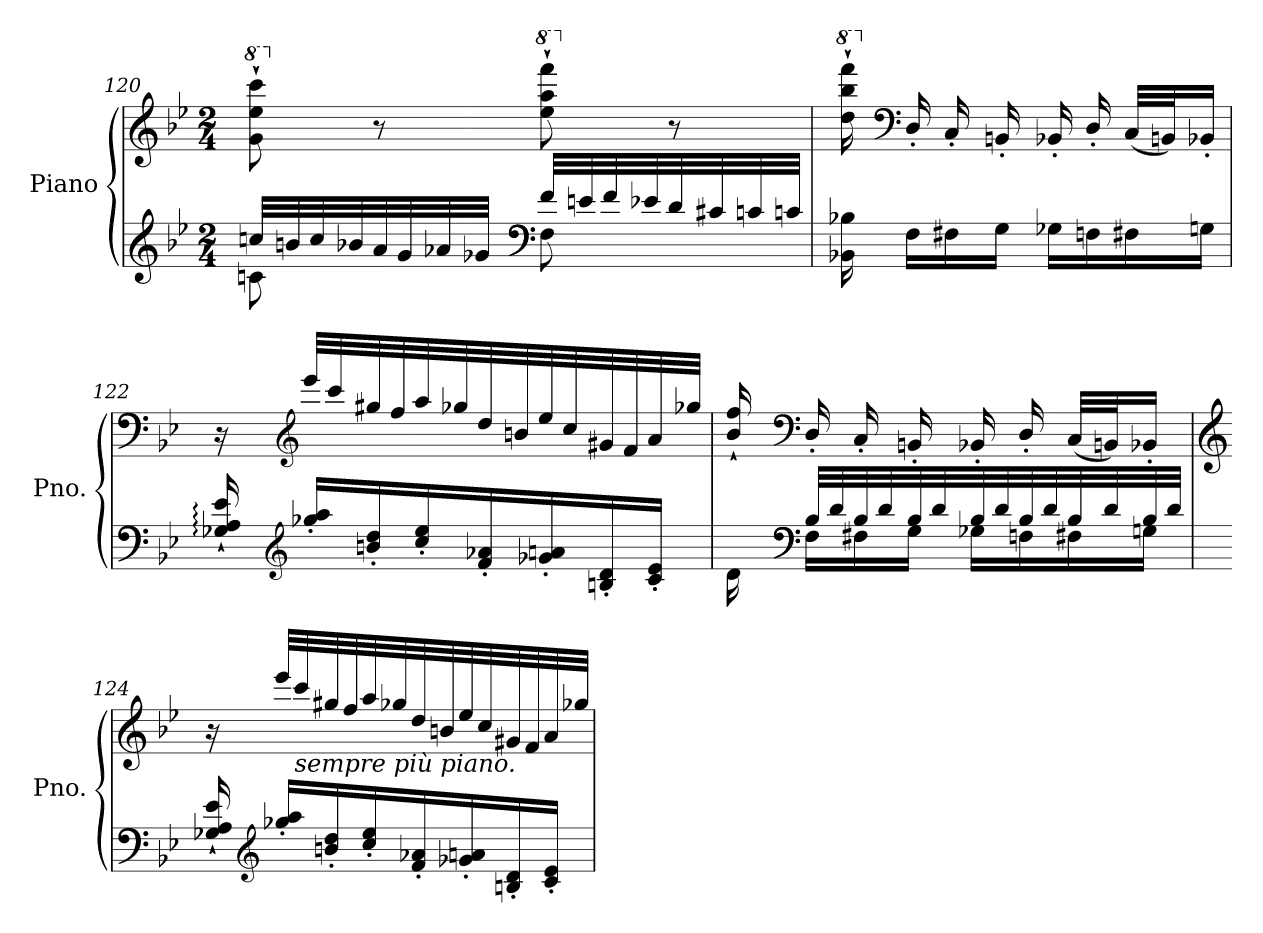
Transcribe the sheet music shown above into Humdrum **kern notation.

**kern	**kern
*part1	*part1
*staff2	*staff1
*I"Piano	*
*I'Pno.	*
*clefG2	*clefG2
*k[b-e-]	*k[b-e-]
*M2/4	*M2/4
=120	=120
*^	*
*	*	*8va
32ccn/LLL	8cn\	8gg\` 8eee-\` 8cccc\`
32bn/	.	.
32cc/	.	.
32b-X/	.	.
*	*	*X8va
32a/	8ryy	8r
32g/	.	.
32a-X/	.	.
32g-X/JJJ	.	.
*clefF4	*	*
*	*	*8va
32f/LLL	8F\	8eee-\` 8aaa\` 8ffff\`
32en/	.	.
32f/	.	.
32e-X/	.	.
*	*	*X8va
32d/	8ryy	8r
32c#X/	.	.
32cn/	.	.
32cn/JJJ	.	.
*v	*v	*
!!LO:LB:g=z
=121	=121
*	*8va
16BB-X\ 16B-X\	16ddd\` 16bbb-\` 16ffff\`
*	*clefF4
*	*X8va
16F\LL	16D'/
16F#X\	16C'/
16G\JJ	16BBn'/
16G-X\LL	16BB-X'/
16Fn\	16D'/
16F#X\	(<32C/LLL
.	32BBni/J)
16Gn\JJ	16BB-X'/JJ
=122	=122
16G-X/:` 16A/:` 16e-/:`	16r
*clefG2	*clefG2
16gg-X/' 16aa/'LL	32eee-/LLL
.	32ccc/
16bn/' 16dd/'	32gg#X/
.	32ff/
16cc/' 16ee-/'	32aa/
.	32gg-X/
16f/' 16a-X/'	32dd/
.	32bn/
16g-X/' 16an/'	32ee-/
.	32cc/
16Bn/' 16d/'	32g#X/
.	32f/
16c/' 16e-/'JJ	32a/
.	32gg-X/JJJ
=123	=123
*^	*
16d\	16ryy	16b-/` 16ff/`
*clefF4	*	*clefF4
16F\LL	32B-/LLL	16D'/
.	32d/	.
16F#X\	32B-/	16C'/
.	32d/	.
16G\JJ	32B-/	16BBn'/
.	32d/	.
16G-X\LL	32B-/	16BB-X'/
.	32d/	.
16Fn\	32B-/	16D'/
.	32d/	.
16F#X\	32B-/	(<32C/LLL
.	32d/	32BBni/J)
16Gn\JJ	32B-/	16BB-X'/JJ
.	32d/JJJ	.
*v	*v	*
!!LO:LB:g=z
=124	=124
*	*clefG2
16G-X/` 16A/` 16e-/`	16r
*clefG2	*
16gg-X/' 16aa/'LL	32eee-/LLL
!	!LO:TX:b:i:t=sempre più piano.
.	32ccc/
16bn/' 16dd/'	32gg#X/
.	32ff/
16cc/' 16ee-/'	32aa/
.	32gg-X/
16f/' 16a-X/'	32dd/
.	32bn/
16g-X/' 16an/'	32ee-/
.	32cc/
16Bn/' 16d/'	32g#X/
.	32f/
16c/' 16e-/'JJ	32a/
.	32gg-X/JJJ
=	=
*-	*-
